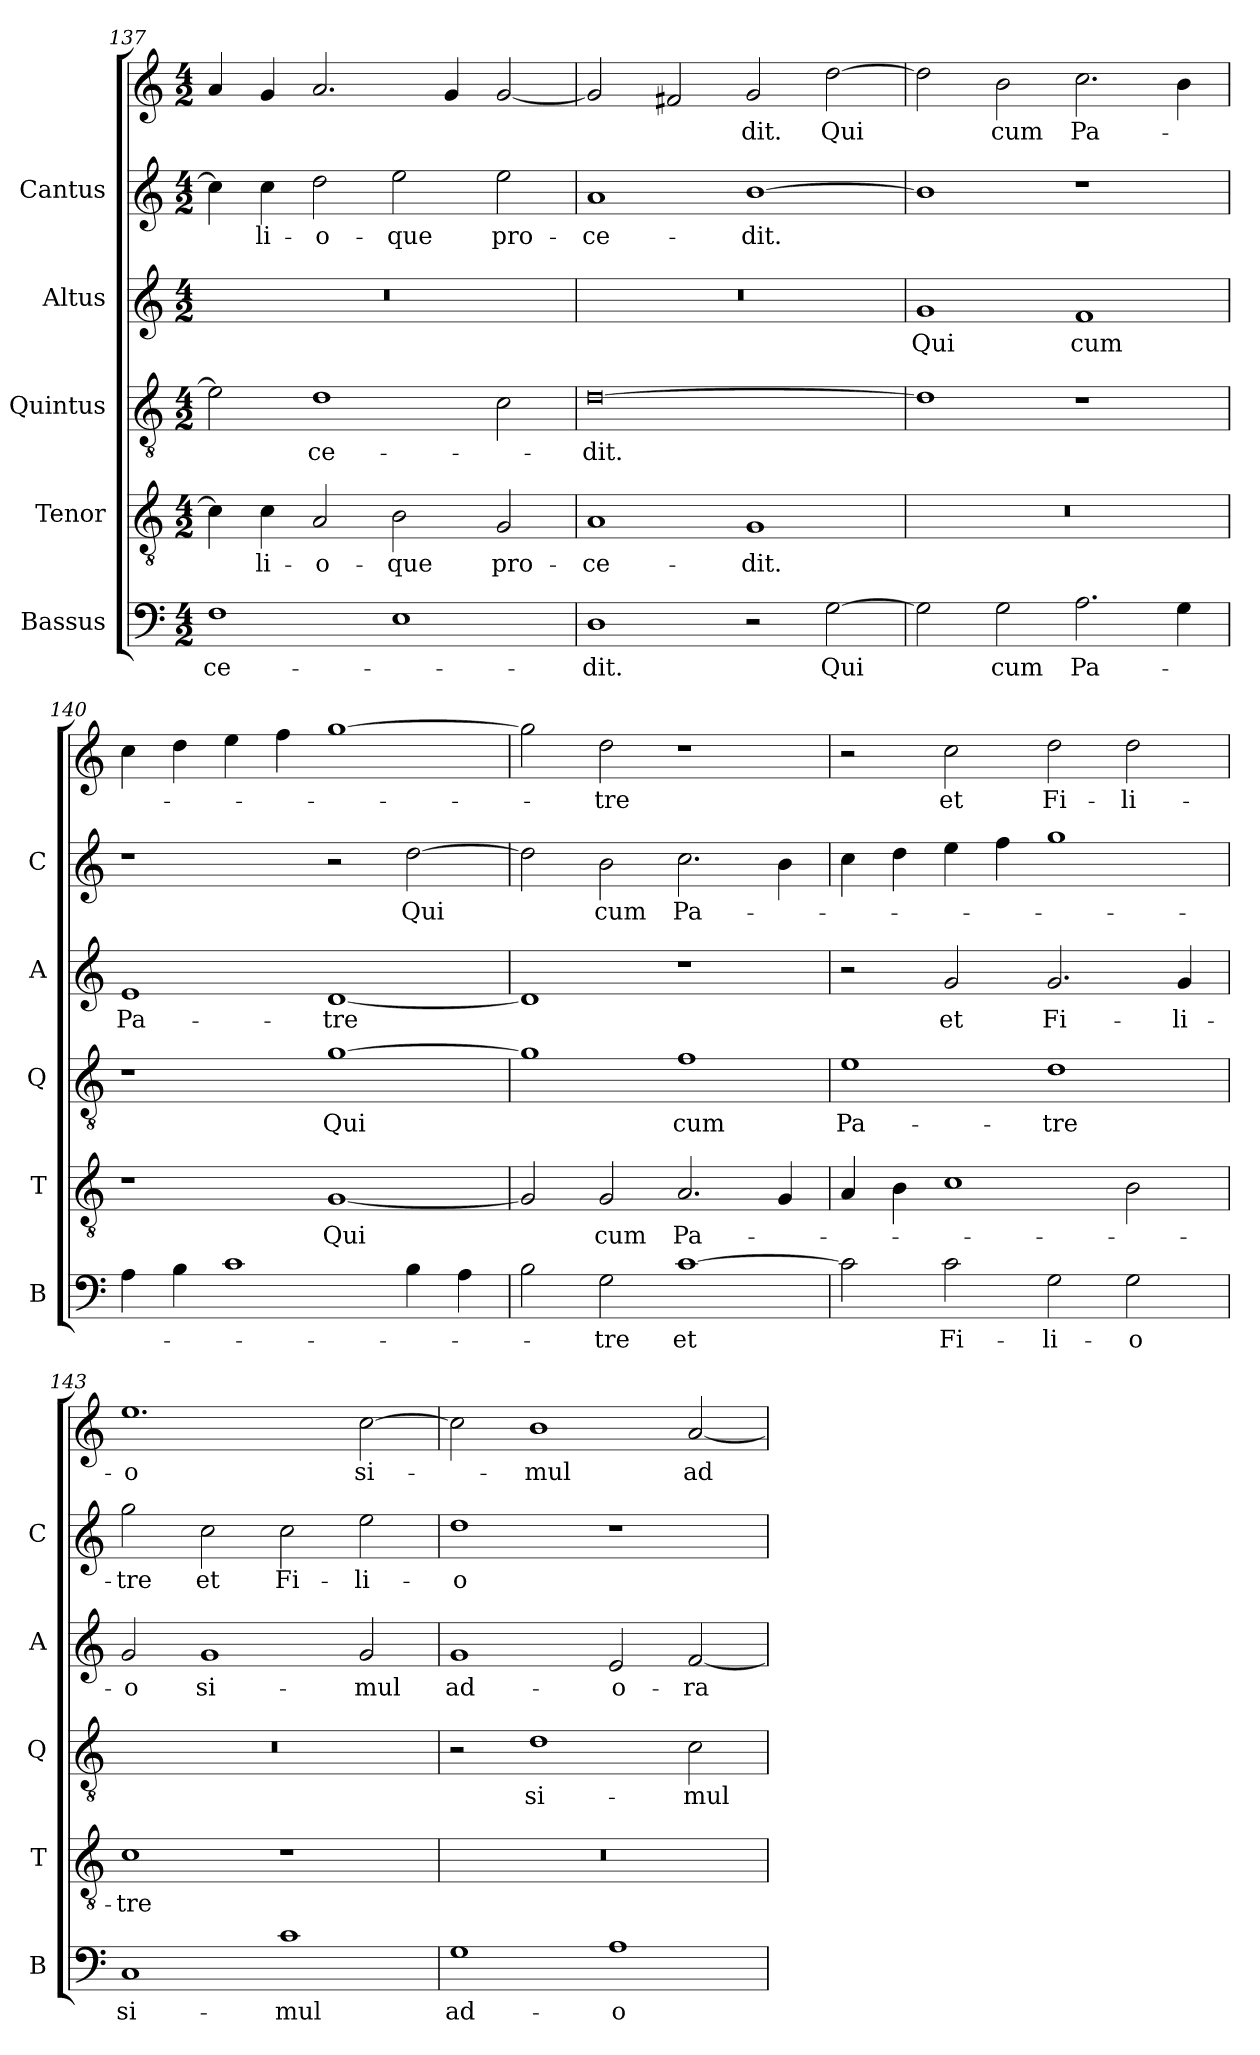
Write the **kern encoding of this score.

**kern	**text	**kern	**text	**kern	**text	**kern	**text	**kern	**text	**kern	**text
*part6	*part6	*part5	*part5	*part4	*part4	*part3	*part3	*part2	*part2	*part1	*part1
*staff6	*staff6	*staff5	*staff5	*staff4	*staff4	*staff3	*staff3	*staff2	*staff2	*staff1	*staff1
*I"Bassus	*	*I"Tenor	*	*I"Quintus	*	*I"Altus	*	*I"Cantus	*	*	*
*I'B	*	*I'T	*	*I'Q	*	*I'A	*	*I'C	*	*	*
*clefF4	*	*clefGv2	*	*clefGv2	*	*clefG2	*	*clefG2	*	*clefG2	*
*	*	*ITrd7c12	*	*ITrd7c12	*	*	*	*	*	*	*
*k[]	*	*k[]	*	*k[]	*	*k[]	*	*k[]	*	*k[]	*
*C:	*	*C:	*	*C:	*	*C:	*	*C:	*	*C:	*
*M4/2	*	*M4/2	*	*M4/2	*	*M4/2	*	*M4/2	*	*M4/2	*
=137	=137	=137	=137	=137	=137	=137	=137	=137	=137	=137	=137
1F\	-ce-	4C\]	.	2E\]	.	0r	.	4cc\]	.	4a/	.
.	.	4C\	-li-	.	.	.	.	4cc\	-li-	4g/	.
.	.	2AA/	-o-	1D\	-ce-	.	.	2dd\	-o-	2.a/	.
1E\	.	2BB\	-que	.	.	.	.	2ee\	-que	.	.
.	.	.	.	.	.	.	.	.	.	4g/	.
.	.	2GG/	pro-	2C\	.	.	.	2ee\	pro-	[2g/	.
=138	=138	=138	=138	=138	=138	=138	=138	=138	=138	=138	=138
1D\	-dit.	1AA/	-ce-	[0D\	-dit.	0r	.	1a/	-ce-	2g/]	.
.	.	.	.	.	.	.	.	.	.	2f#/	.
2r	.	1GG/	-dit.	.	.	.	.	[1b\	-dit.	2g/	-dit.
[2G\	Qui	.	.	.	.	.	.	.	.	[2dd\	Qui
=139	=139	=139	=139	=139	=139	=139	=139	=139	=139	=139	=139
2G\]	.	0r	.	1D\]	.	1g/	Qui	1b\]	.	2dd\]	.
2G\	cum	.	.	.	.	.	.	.	.	2b\	cum
2.A\	Pa-	.	.	1r	.	1f/	cum	1r	.	2.cc\	Pa-
4G\	.	.	.	.	.	.	.	.	.	4b\	.
=140	=140	=140	=140	=140	=140	=140	=140	=140	=140	=140	=140
4A\	.	1r	.	1r	.	1e/	Pa-	1r	.	4cc\	.
4B\	.	.	.	.	.	.	.	.	.	4dd\	.
1c\	.	.	.	.	.	.	.	.	.	4ee\	.
.	.	.	.	.	.	.	.	.	.	4ff\	.
.	.	[1GG/	Qui	[1G\	Qui	[1d/	-tre	2r	.	[1gg\	.
4B\	.	.	.	.	.	.	.	[2dd\	Qui	.	.
4A\	.	.	.	.	.	.	.	.	.	.	.
=141	=141	=141	=141	=141	=141	=141	=141	=141	=141	=141	=141
2B\	.	2GG/]	.	1G\]	.	1d/]	.	2dd\]	.	2gg\]	.
2G\	-tre	2GG/	cum	.	.	.	.	2b\	cum	2dd\	-tre
[1c\	et	2.AA/	Pa-	1F\	cum	1r	.	2.cc\	Pa-	1r	.
.	.	4GG/	.	.	.	.	.	4b\	.	.	.
=142	=142	=142	=142	=142	=142	=142	=142	=142	=142	=142	=142
2c\]	.	4AA/	.	1E\	Pa-	2r	.	4cc\	.	2r	.
.	.	4BB\	.	.	.	.	.	4dd\	.	.	.
2c\	Fi-	1C\	.	.	.	2g/	et	4ee\	.	2cc\	et
.	.	.	.	.	.	.	.	4ff\	.	.	.
2G\	-li-	.	.	1D\	-tre	2.g/	Fi-	1gg\	.	2dd\	Fi-
2G\	-o	2BB\	.	.	.	.	.	.	.	2dd\	-li-
.	.	.	.	.	.	4g/	-li-	.	.	.	.
=143	=143	=143	=143	=143	=143	=143	=143	=143	=143	=143	=143
1C/	si-	1C\	-tre	0r	.	2g/	-o	2gg\	-tre	1.ee\	-o
.	.	.	.	.	.	1g/	si-	2cc\	et	.	.
1c\	-mul	1r	.	.	.	.	.	2cc\	Fi-	.	.
.	.	.	.	.	.	2g/	-mul	2ee\	-li-	[2cc\	si-
=144	=144	=144	=144	=144	=144	=144	=144	=144	=144	=144	=144
1G\	ad-	0r	.	2r	.	1g/	ad-	1dd\	-o	2cc\]	.
.	.	.	.	1D\	si-	.	.	.	.	1b\	-mul
1A\	-o-	.	.	.	.	2e/	-o-	1r	.	.	.
.	.	.	.	2C\	-mul	[2f/	-ra-	.	.	[2a/	ad-
=	=	=	=	=	=	=	=	=	=	=	=
*-	*-	*-	*-	*-	*-	*-	*-	*-	*-	*-	*-
